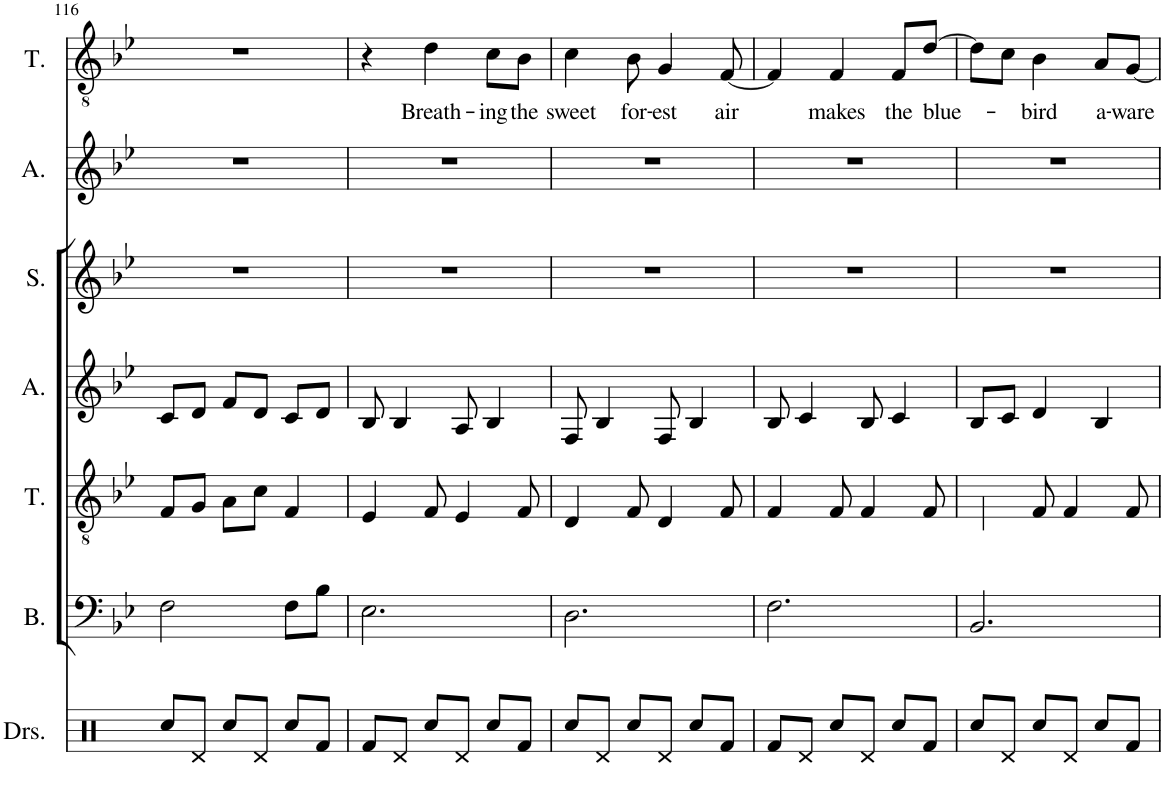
**kern	**kern	**kern	**kern	**kern	**kern	**kern	**text
*part7	*part6	*part5	*part4	*part3	*part2	*part1	*part1
*staff7	*staff6	*staff5	*staff4	*staff3	*staff2	*staff1	*staff1
*I"Drumset	*I"Bass	*I"Tenor	*I"Alto	*I"Soprano	*I"Alto	*I"Tenor	*
*I'Drs.	*I'B.	*I'T.	*I'A.	*I'S.	*I'A.	*I'T.	*
!!LO:PB:g=z
*clefX	*clefF4	*clefGv2	*clefG2	*clefG2	*clefG2	*clefGv2	*
*k[]	*k[b-e-]	*k[b-e-]	*k[b-e-]	*k[b-e-]	*k[b-e-]	*k[b-e-]	*
*M3/4	*M3/4	*M3/4	*M3/4	*M3/4	*M3/4	*M3/4	*
=116	=116	=116	=116	=116	=116	=116	=116
8Rcc/L	2F\	8F/L	8c/L	2.r	2.r	2.r	.
8Rd/J	.	8G/J	8d/J	.	.	.	.
8Rcc/L	.	8A\L	8f/L	.	.	.	.
8Rd/J	.	8c\J	8d/J	.	.	.	.
8Rcc/L	8F\L	4F/	8c/L	.	.	.	.
8Rf/J	8B-\J	.	8d/J	.	.	.	.
=117	=117	=117	=117	=117	=117	=117	=117
8Rf/L	2.E-\	4E-/	8B-/	2.r	2.r	4r	.
8Rd/J	.	.	4B-/	.	.	.	.
!	!	!	!	!	!	!	!LO:LY:b
8Rcc/L	.	8F/	.	.	.	4d\	Breath-
8Rd/J	.	4E-/	8A/	.	.	.	.
!	!	!	!	!	!	!	!LO:LY:b
8Rcc/L	.	.	4B-/	.	.	8c\L	-ing
!	!	!	!	!	!	!	!LO:LY:b
8Rf/J	.	8F/	.	.	.	8B-\J	the
=118	=118	=118	=118	=118	=118	=118	=118
!	!	!	!	!	!	!	!LO:LY:b
8Rcc/L	2.D\	4D/	8F/	2.r	2.r	4c\	sweet
8Rd/J	.	.	4B-/	.	.	.	.
!	!	!	!	!	!	!	!LO:LY:b
8Rcc/L	.	8F/	.	.	.	8B-\	for-
!	!	!	!	!	!	!	!LO:LY:b
8Rd/J	.	4D/	8F/	.	.	4G/	-est
8Rcc/L	.	.	4B-/	.	.	.	.
!	!	!	!	!	!	!	!LO:LY:b
8Rf/J	.	8F/	.	.	.	[8F/	air
=119	=119	=119	=119	=119	=119	=119	=119
8Rf/L	2.F\	4F/	8B-/	2.r	2.r	4F/]	.
8Rd/J	.	.	4c/	.	.	.	.
!	!	!	!	!	!	!	!LO:LY:b
8Rcc/L	.	8F/	.	.	.	4F/	makes
8Rd/J	.	4F/	8B-/	.	.	.	.
!	!	!	!	!	!	!	!LO:LY:b
8Rcc/L	.	.	4c/	.	.	8F/L	the
!	!	!	!	!	!	!	!LO:LY:b
8Rf/J	.	8F/	.	.	.	[8d/J	blue-
=120	=120	=120	=120	=120	=120	=120	=120
8Rcc/L	2.BB-/	4BB-/	8B-/L	2.r	2.r	8d\L]	.
8Rd/J	.	.	8c/J	.	.	8c\J	.
!	!	!	!	!	!	!	!LO:LY:b
8Rcc/L	.	8F/	4d/	.	.	4B-\	-bird
8Rd/J	.	4F/	.	.	.	.	.
!	!	!	!	!	!	!	!LO:LY:b
8Rcc/L	.	.	4B-/	.	.	8A/L	a-
!	!	!	!	!	!	!	!LO:LY:b
8Rf/J	.	8F/	.	.	.	[8G/J	-ware
=	=	=	=	=	=	=	=
*-	*-	*-	*-	*-	*-	*-	*-
